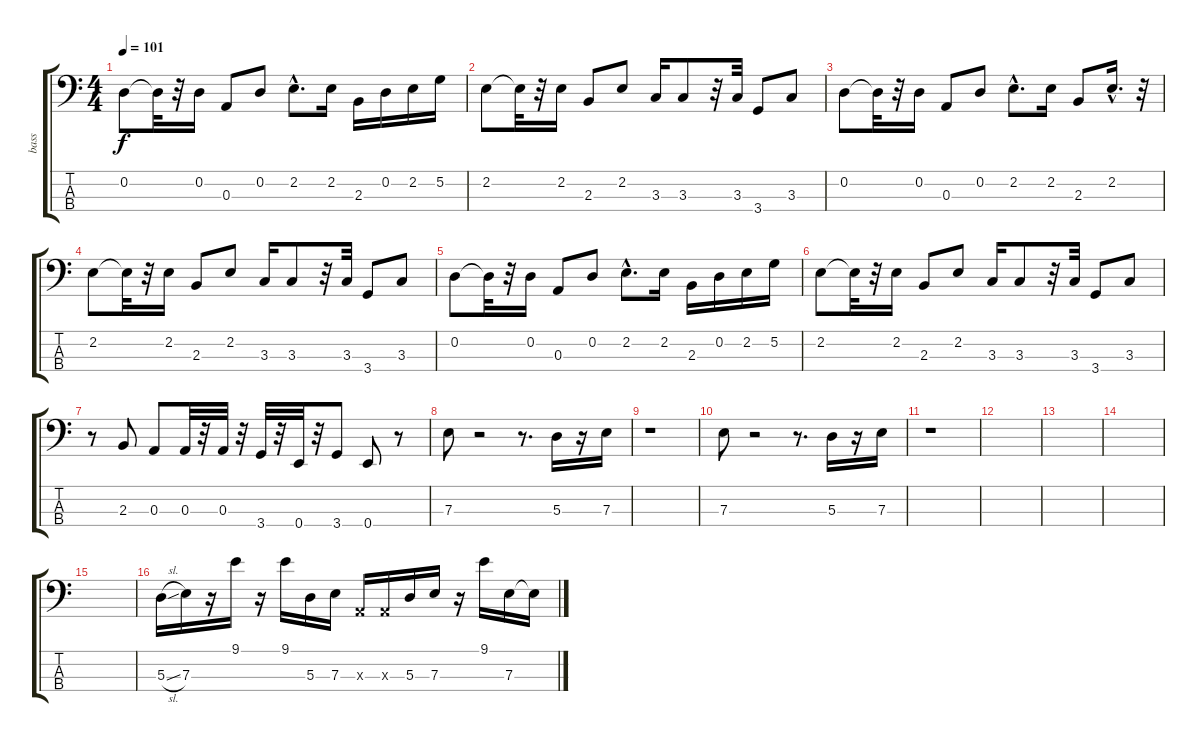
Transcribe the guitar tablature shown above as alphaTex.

\track ("bass" "bass") {instrument electricbassfinger}
\staff {score tabs}
\tuning (G2 D2 A1 E1) {hide}
\ts (4 4)
\tempo 101
\clef f4
\ks c
0.2.8{dy f} 0.2{t}.32 r.32 0.2.16 0.3.8 0.2.8 2.2{hac}.8{d} 2.2.16 2.3.16 0.2.16 2.2.16 5.2.16 |
2.2.8 2.2{t}.32 r.32 2.2.16 2.3.8 2.2.8 3.3.16 3.3.8 r.32 3.3.32 3.4.8 3.3.8 |
0.2.8 0.2{t}.32 r.32 0.2.16 0.3.8 0.2.8 2.2{hac}.8{d} 2.2.16 2.3.8 2.2{hac}.16{d} r.32 |
2.2.8 2.2{t}.32 r.32 2.2.16 2.3.8 2.2.8 3.3.16 3.3.8 r.32 3.3.32 3.4.8 3.3.8 |
0.2.8 0.2{t}.32 r.32 0.2.16 0.3.8 0.2.8 2.2{hac}.8{d} 2.2.16 2.3.16 0.2.16 2.2.16 5.2.16 |
2.2.8 2.2{t}.32 r.32 2.2.16 2.3.8 2.2.8 3.3.16 3.3.8 r.32 3.3.32 3.4.8 3.3.8 |
r.8 2.3.8 0.3.8 0.3.32 r.32 0.3.32 r.32 3.4.32 r.32 0.4.32 r.32 3.4.8 0.4.8 r.8 |
7.3.8 r.2 r.8{d} 5.3.16 r.16 7.3.16 |
r.1 |
7.3.8 r.2 r.8{d} 5.3.16 r.16 7.3.16 |
r.1 |
|
|
|
|
5.3{sl}.16{instrument slapbass1} 7.3.16 r.16 9.1.16 r.16 9.1.16 5.3.16 7.3.16 0.3{x}.16 0.3{x}.16 5.3.16 7.3.16 r.16 9.1.16 7.3.16 7.3{t}.16
